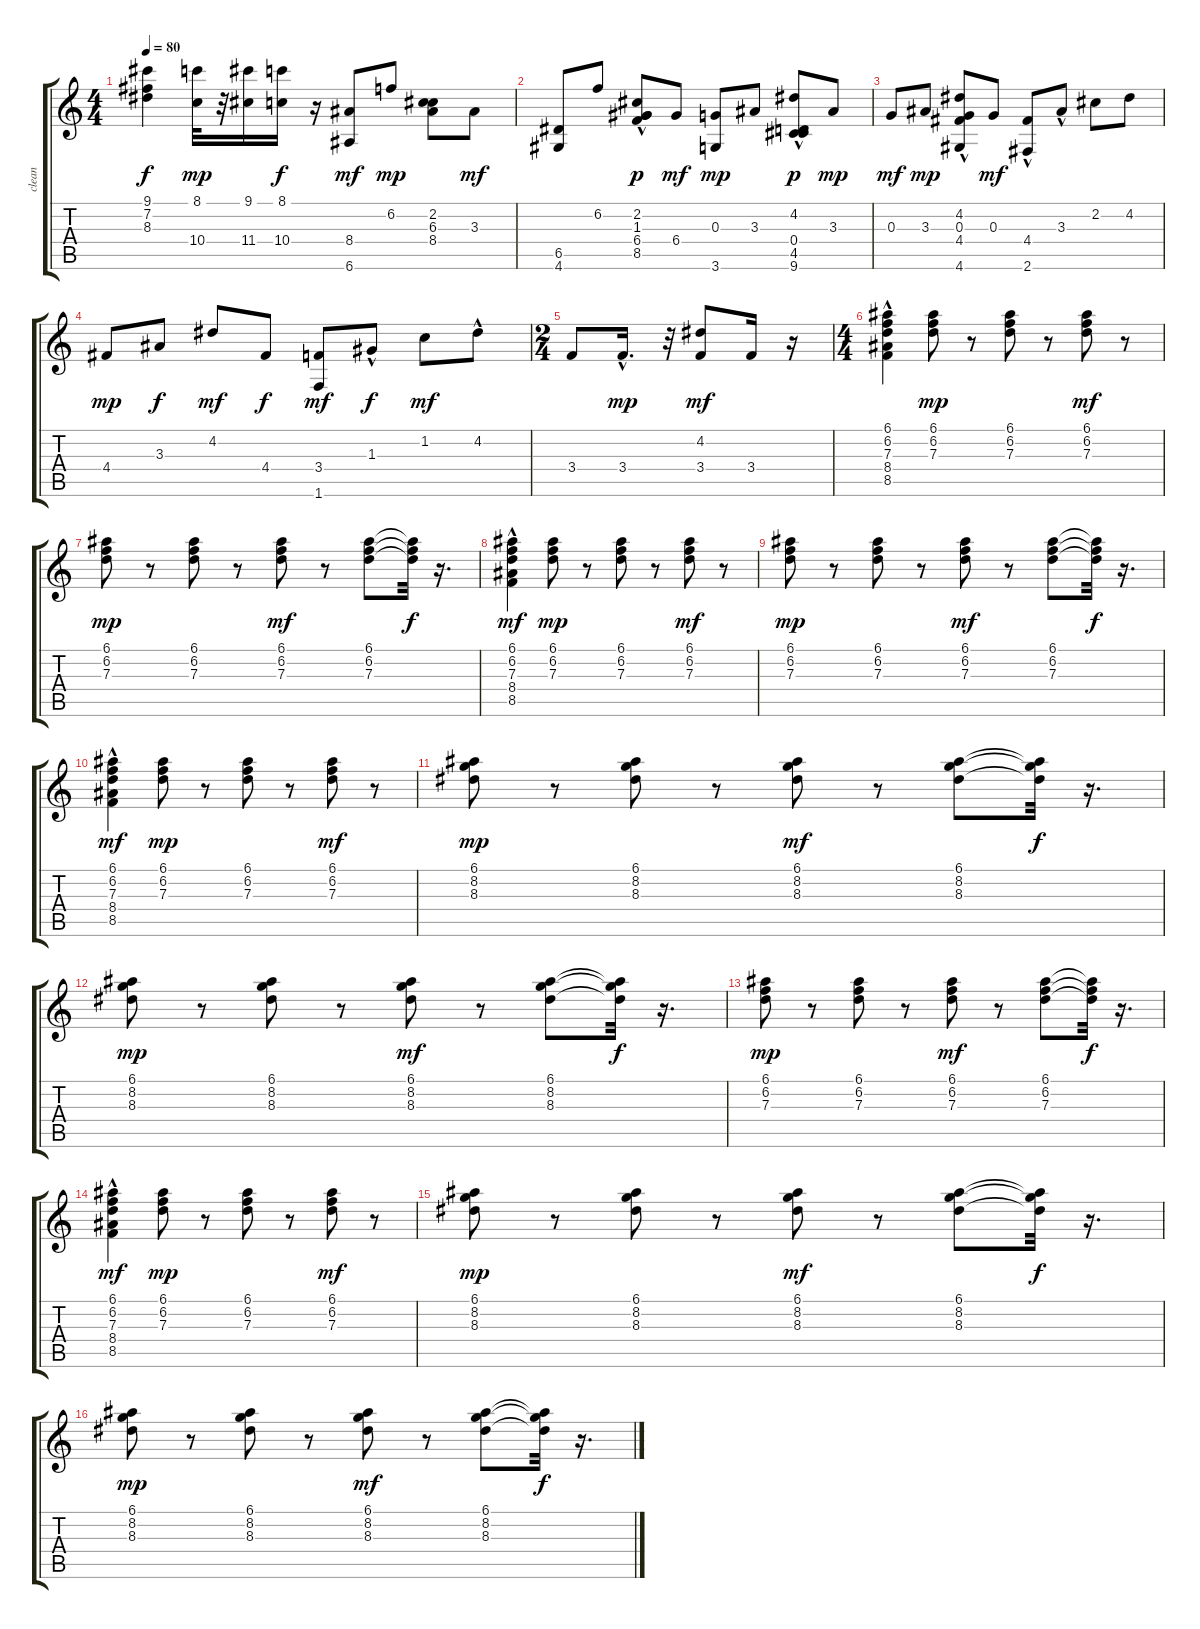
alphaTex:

\track ("clean" "clean") {instrument electricguitarclean}
\staff {score tabs}
\tuning (E4 B3 G3 D3 A2 E2) {hide}
\ts (4 4)
\tempo 80
\clef g2
\ks c
(9.1{t} 7.2{t} 8.3{t}).4{dy f} (8.1 10.4).32{dy mp} r.32 (9.1 11.4).16 (8.1 10.4).16{dy f} r.16 (8.4 6.6).8{dy mf} 6.2.8{dy mp} (2.2 6.3 8.4).8 3.3.8{dy mf} |
(6.5 4.6).8 6.2.8 (2.2 1.3 6.4 8.5{hac}).8{dy p} 6.4.8{dy mf} (0.3 3.6).8{dy mp} 3.3.8 (4.2 0.4 4.5 9.6{hac}).8{dy p} 3.3.8{dy mp} |
0.3.8{dy mf} 3.3.8{dy mp} (4.2 0.3 4.4{hac} 4.6{hac}).8 0.3.8{dy mf} (4.4{hac} 2.6).8 3.3{hac}.8 2.2.8 4.2.8 |
4.4.8{dy mp} 3.3.8{dy f} 4.2.8{dy mf} 4.4.8{dy f} (3.4 1.6).8{dy mf} 1.3{hac}.8{dy f} 1.2.8{dy mf} 4.2{hac}.8 |
\ts (2 4)
3.4.8 3.4{hac}.16{d dy mp} r.32 (4.2 3.4).8{dy mf} 3.4.16 r.16 |
\ts (4 4)
(6.1 6.2 7.3 8.4{hac} 8.5{hac}).4 (6.1 6.2 7.3).8{dy mp} r.8 (6.1 6.2 7.3).8 r.8 (6.1 6.2 7.3).8{dy mf} r.8 |
(6.1 6.2 7.3).8{dy mp} r.8 (6.1 6.2 7.3).8 r.8 (6.1 6.2 7.3).8{dy mf} r.8 (6.1 6.2 7.3).8 (6.1{t} 6.2{t} 7.3{t}).32{dy f} r.16{d} |
(6.1 6.2 7.3 8.4{hac} 8.5{hac}).4{dy mf} (6.1 6.2 7.3).8{dy mp} r.8 (6.1 6.2 7.3).8 r.8 (6.1 6.2 7.3).8{dy mf} r.8 |
(6.1 6.2 7.3).8{dy mp} r.8 (6.1 6.2 7.3).8 r.8 (6.1 6.2 7.3).8{dy mf} r.8 (6.1 6.2 7.3).8 (6.1{t} 6.2{t} 7.3{t}).32{dy f} r.16{d} |
(6.1 6.2 7.3 8.4{hac} 8.5{hac}).4{dy mf} (6.1 6.2 7.3).8{dy mp} r.8 (6.1 6.2 7.3).8 r.8 (6.1 6.2 7.3).8{dy mf} r.8 |
(6.1 8.2 8.3).8{dy mp} r.8 (6.1 8.2 8.3).8 r.8 (6.1 8.2 8.3).8{dy mf} r.8 (6.1 8.2 8.3).8 (6.1{t} 8.2{t} 8.3{t}).32{dy f} r.16{d} |
(6.1 8.2 8.3).8{dy mp} r.8 (6.1 8.2 8.3).8 r.8 (6.1 8.2 8.3).8{dy mf} r.8 (6.1 8.2 8.3).8 (6.1{t} 8.2{t} 8.3{t}).32{dy f} r.16{d} |
(6.1 6.2 7.3).8{dy mp} r.8 (6.1 6.2 7.3).8 r.8 (6.1 6.2 7.3).8{dy mf} r.8 (6.1 6.2 7.3).8 (6.1{t} 6.2{t} 7.3{t}).32{dy f} r.16{d} |
(6.1 6.2 7.3 8.4{hac} 8.5{hac}).4{dy mf} (6.1 6.2 7.3).8{dy mp} r.8 (6.1 6.2 7.3).8 r.8 (6.1 6.2 7.3).8{dy mf} r.8 |
(6.1 8.2 8.3).8{dy mp} r.8 (6.1 8.2 8.3).8 r.8 (6.1 8.2 8.3).8{dy mf} r.8 (6.1 8.2 8.3).8 (6.1{t} 8.2{t} 8.3{t}).32{dy f} r.16{d} |
(6.1 8.2 8.3).8{dy mp} r.8 (6.1 8.2 8.3).8 r.8 (6.1 8.2 8.3).8{dy mf} r.8 (6.1 8.2 8.3).8 (6.1{t} 8.2{t} 8.3{t}).32{dy f} r.16{d}
